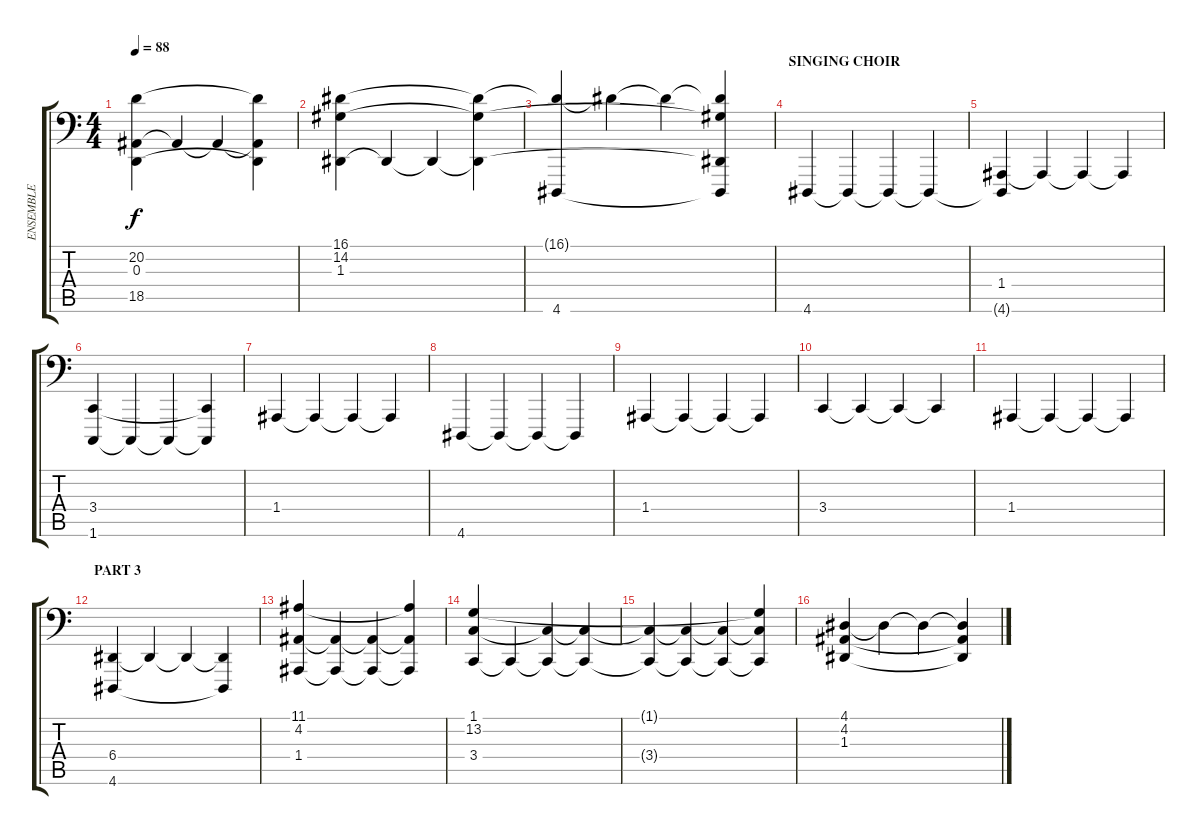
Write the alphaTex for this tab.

\track ("ENSEMBLE" "ENSEMBLE") {instrument stringensemble1}
\staff {score tabs}
\tuning (B2 Gb2 D2 A1 E1 B0) {hide}
\ts (4 4)
\tempo 88
\clef f4
\ks c
(20.2 0.3 18.5).4{dy f} 18.5{t}.4 18.5{t}.4 (20.2{t} 0.3{t} 18.5{t}).4 |
(16.1 14.2 1.3).4 1.3{t}.4 1.3{t}.4 (16.1{t} 14.2{t} 1.3{t}).4 |
(16.1{t} 4.6).4 16.1{t}.4 16.1{t}.4 (16.1{t} 14.2{t} 1.3{t} 4.6{t}).4 |
\section ("" "SINGING CHOIR")
4.6.4 4.6{t}.4 4.6{t}.4 4.6{t}.4 |
(1.4 4.6{t}).4 1.4{t}.4 1.4{t}.4 1.4{t}.4 |
(3.4 1.6).4 1.6{t}.4 1.6{t}.4 (3.4{t} 1.6{t}).4 |
1.4.4 1.4{t}.4 1.4{t}.4 1.4{t}.4 |
4.6.4 4.6{t}.4 4.6{t}.4 4.6{t}.4 |
1.4.4 1.4{t}.4 1.4{t}.4 1.4{t}.4 |
3.4.4 3.4{t}.4 3.4{t}.4 3.4{t}.4 |
1.4.4 1.4{t}.4 1.4{t}.4 1.4{t}.4 |
\section ("" "PART 3")
(6.4 4.6).4 6.4{t}.4 6.4{t}.4 (6.4{t} 4.6{t}).4 |
(11.1 4.2 1.4).4 (4.2{t} 1.4{t}).4 (4.2{t} 1.4{t}).4 (11.1{t} 4.2{t} 1.4{t}).4 |
(1.1 13.2 3.4).4 3.4{t}.4 (1.1{t} 3.4{t}).4 (1.1{t} 3.4{t}).4 |
(1.1{t} 3.4{t}).4 (1.1{t} 3.4{t}).4 (1.1{t} 3.4{t}).4 (1.1{t} 13.2{t} 3.4{t}).4 |
(4.1 4.2 1.3).4 4.1{t}.4 4.1{t}.4 (4.1{t} 4.2{t} 1.3{t}).4
